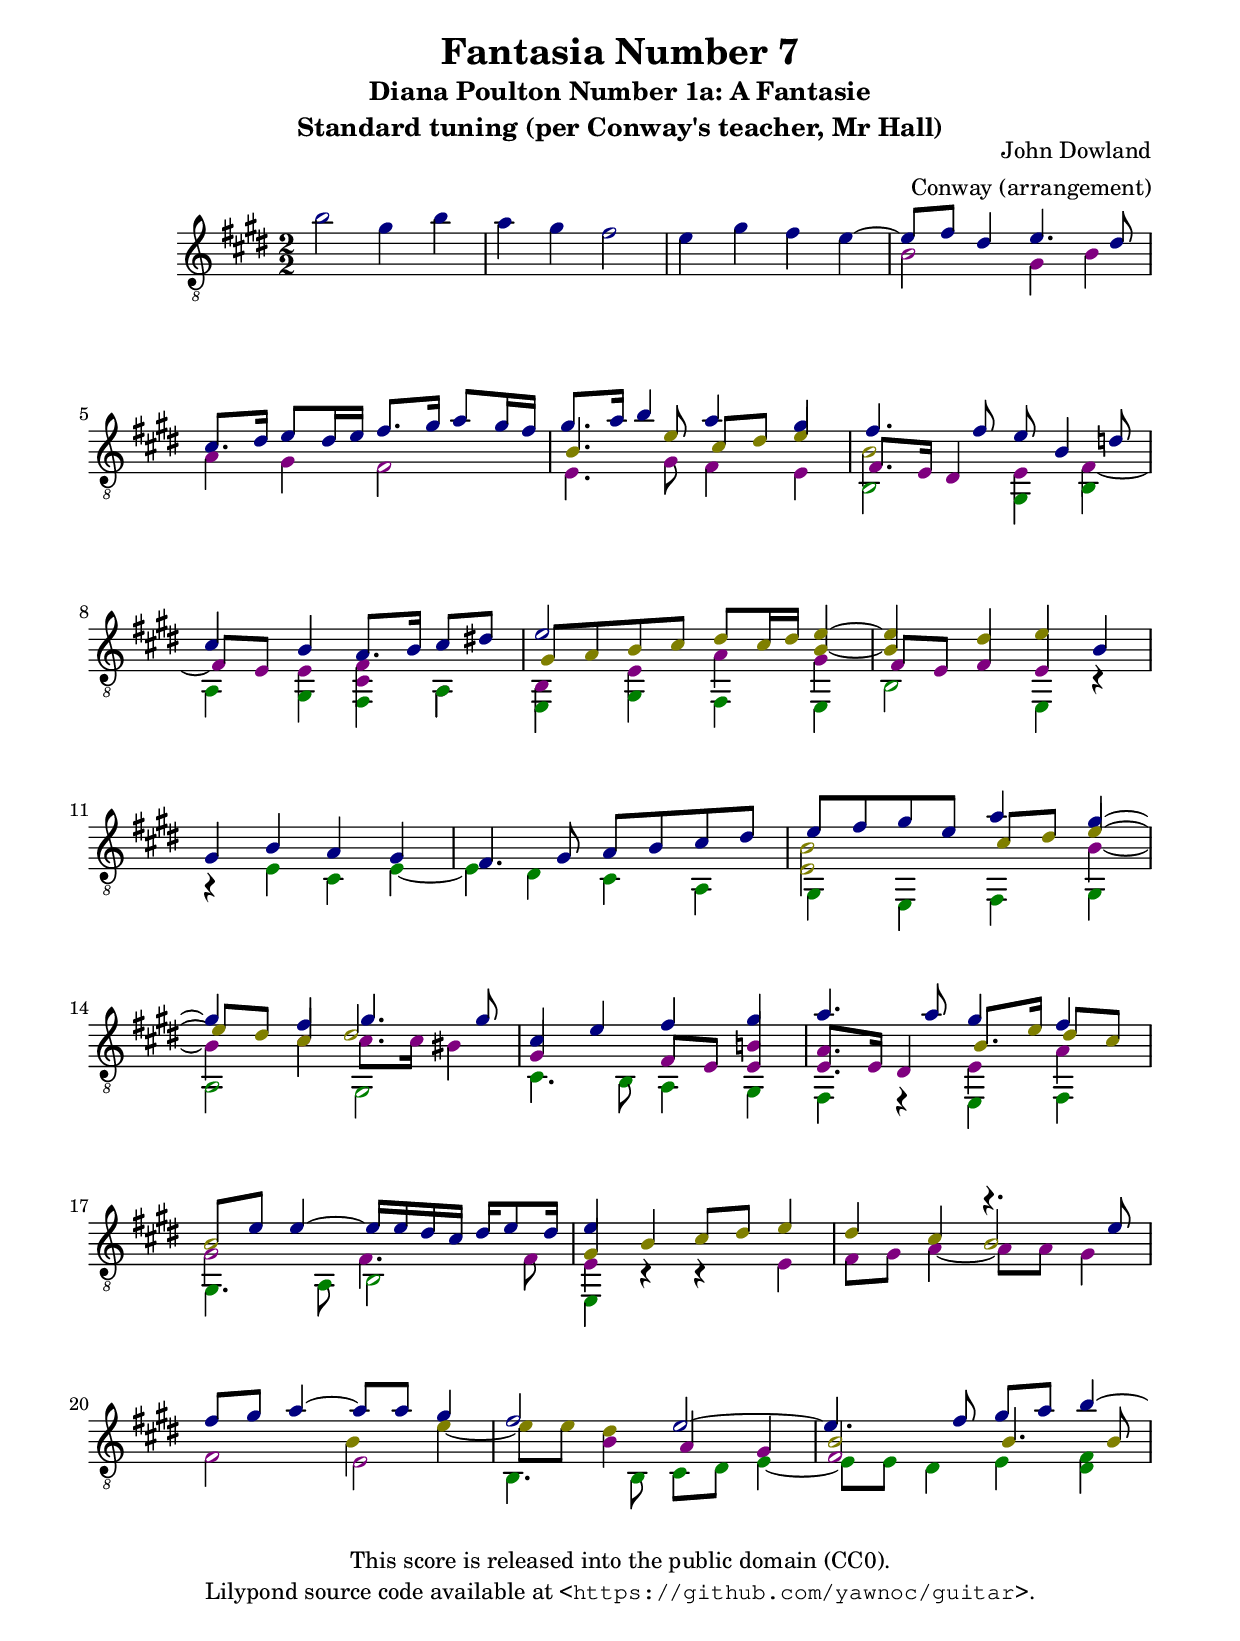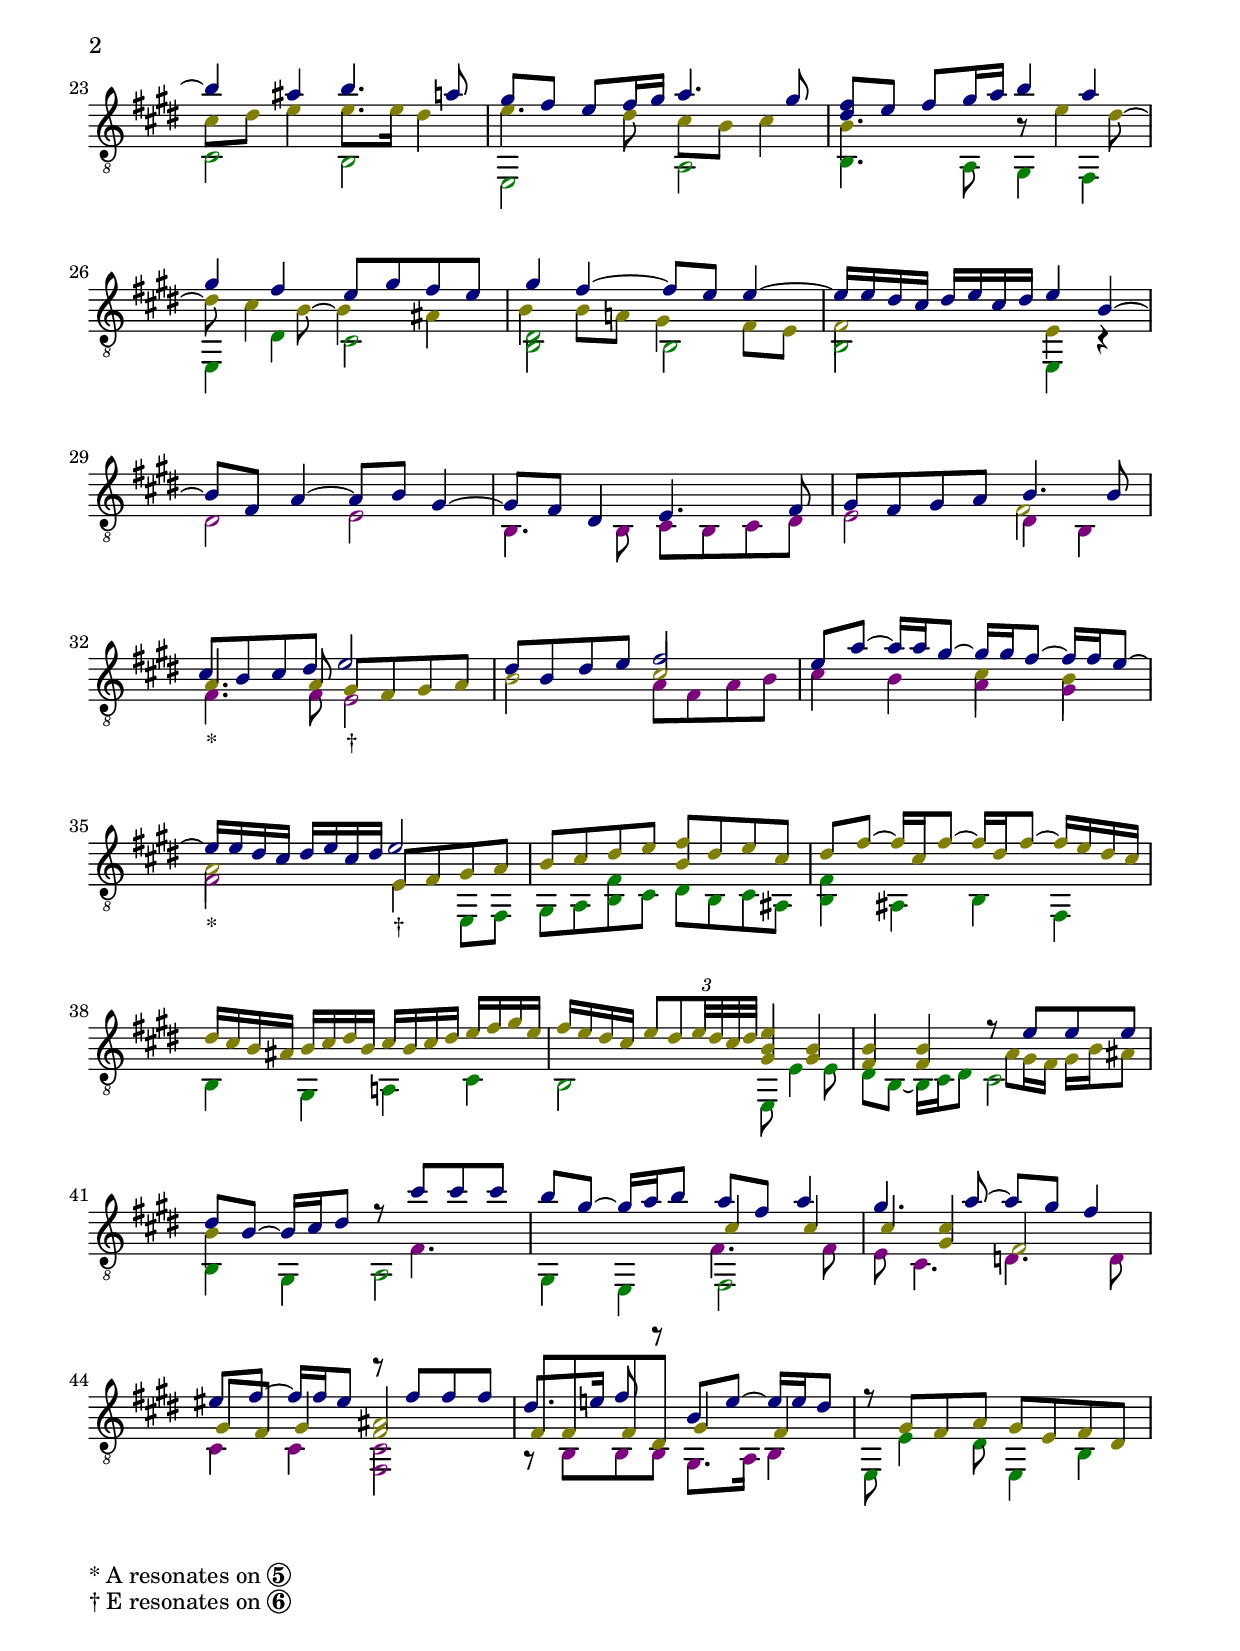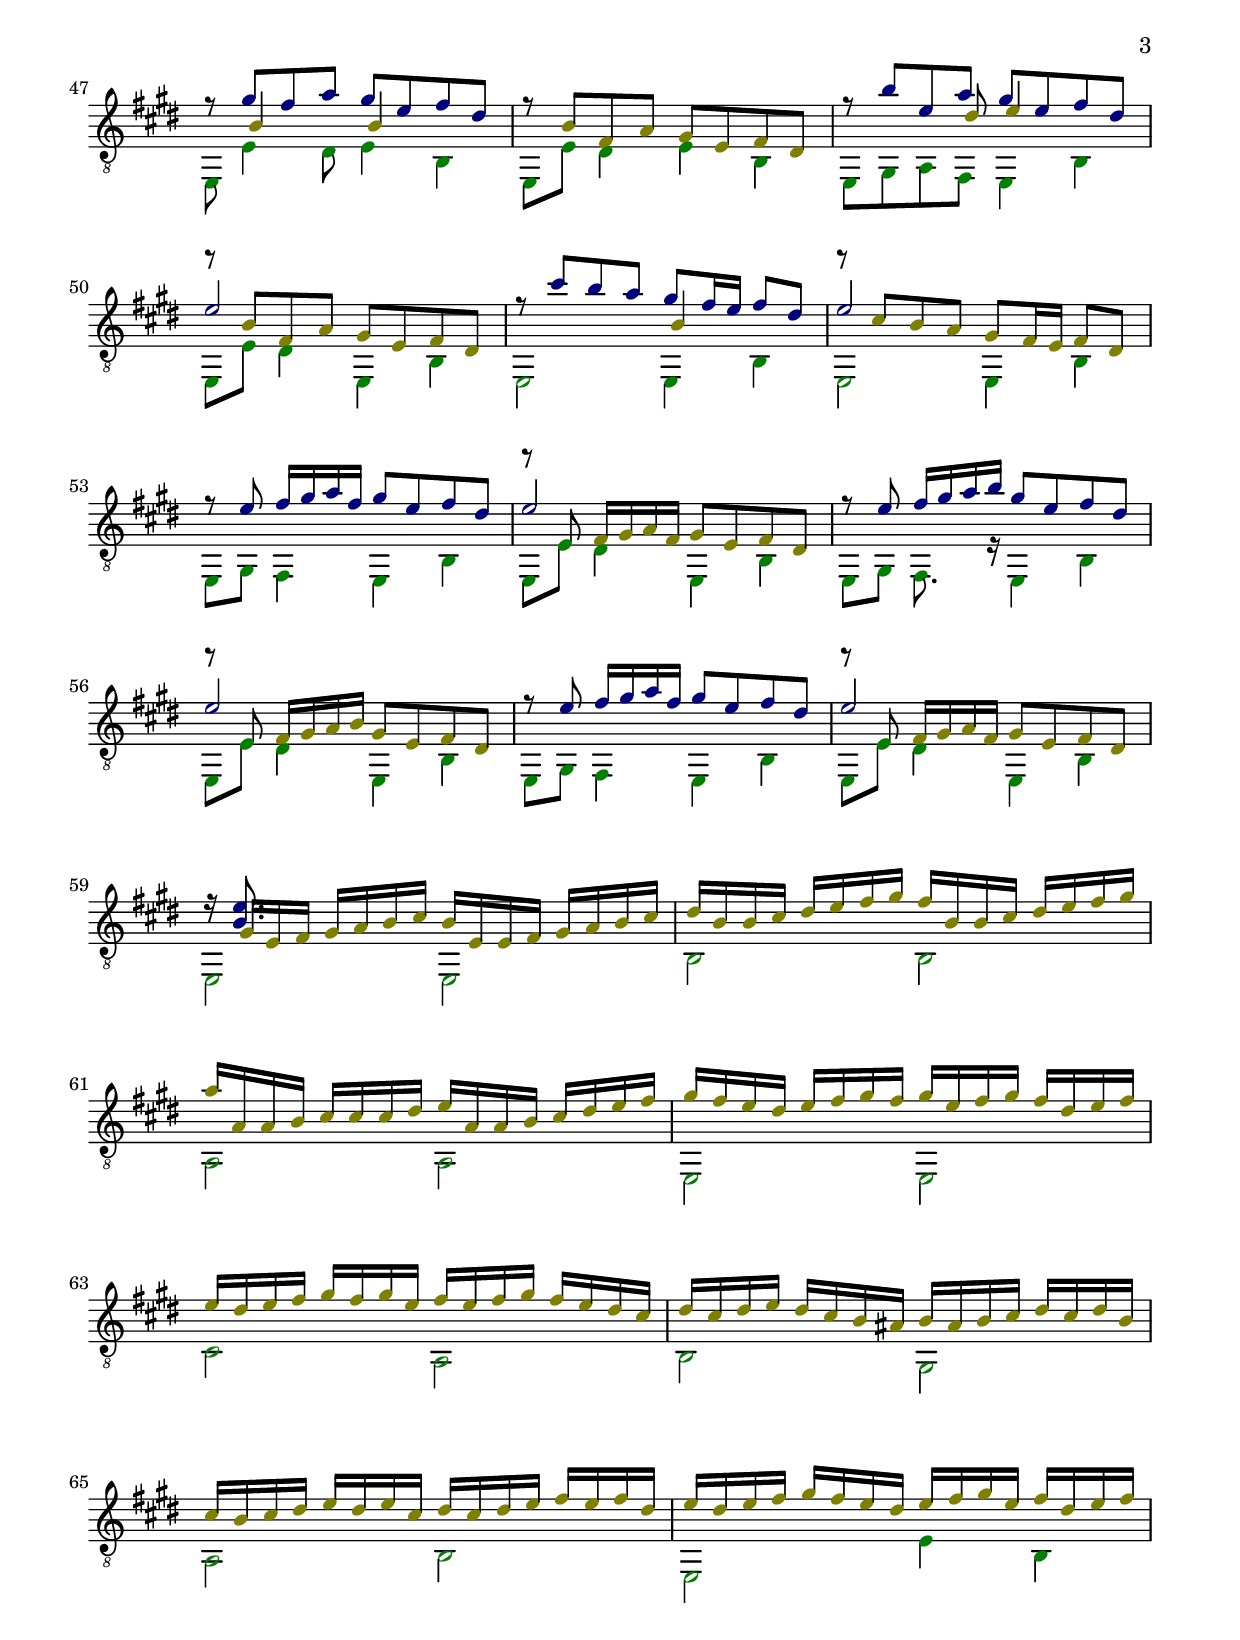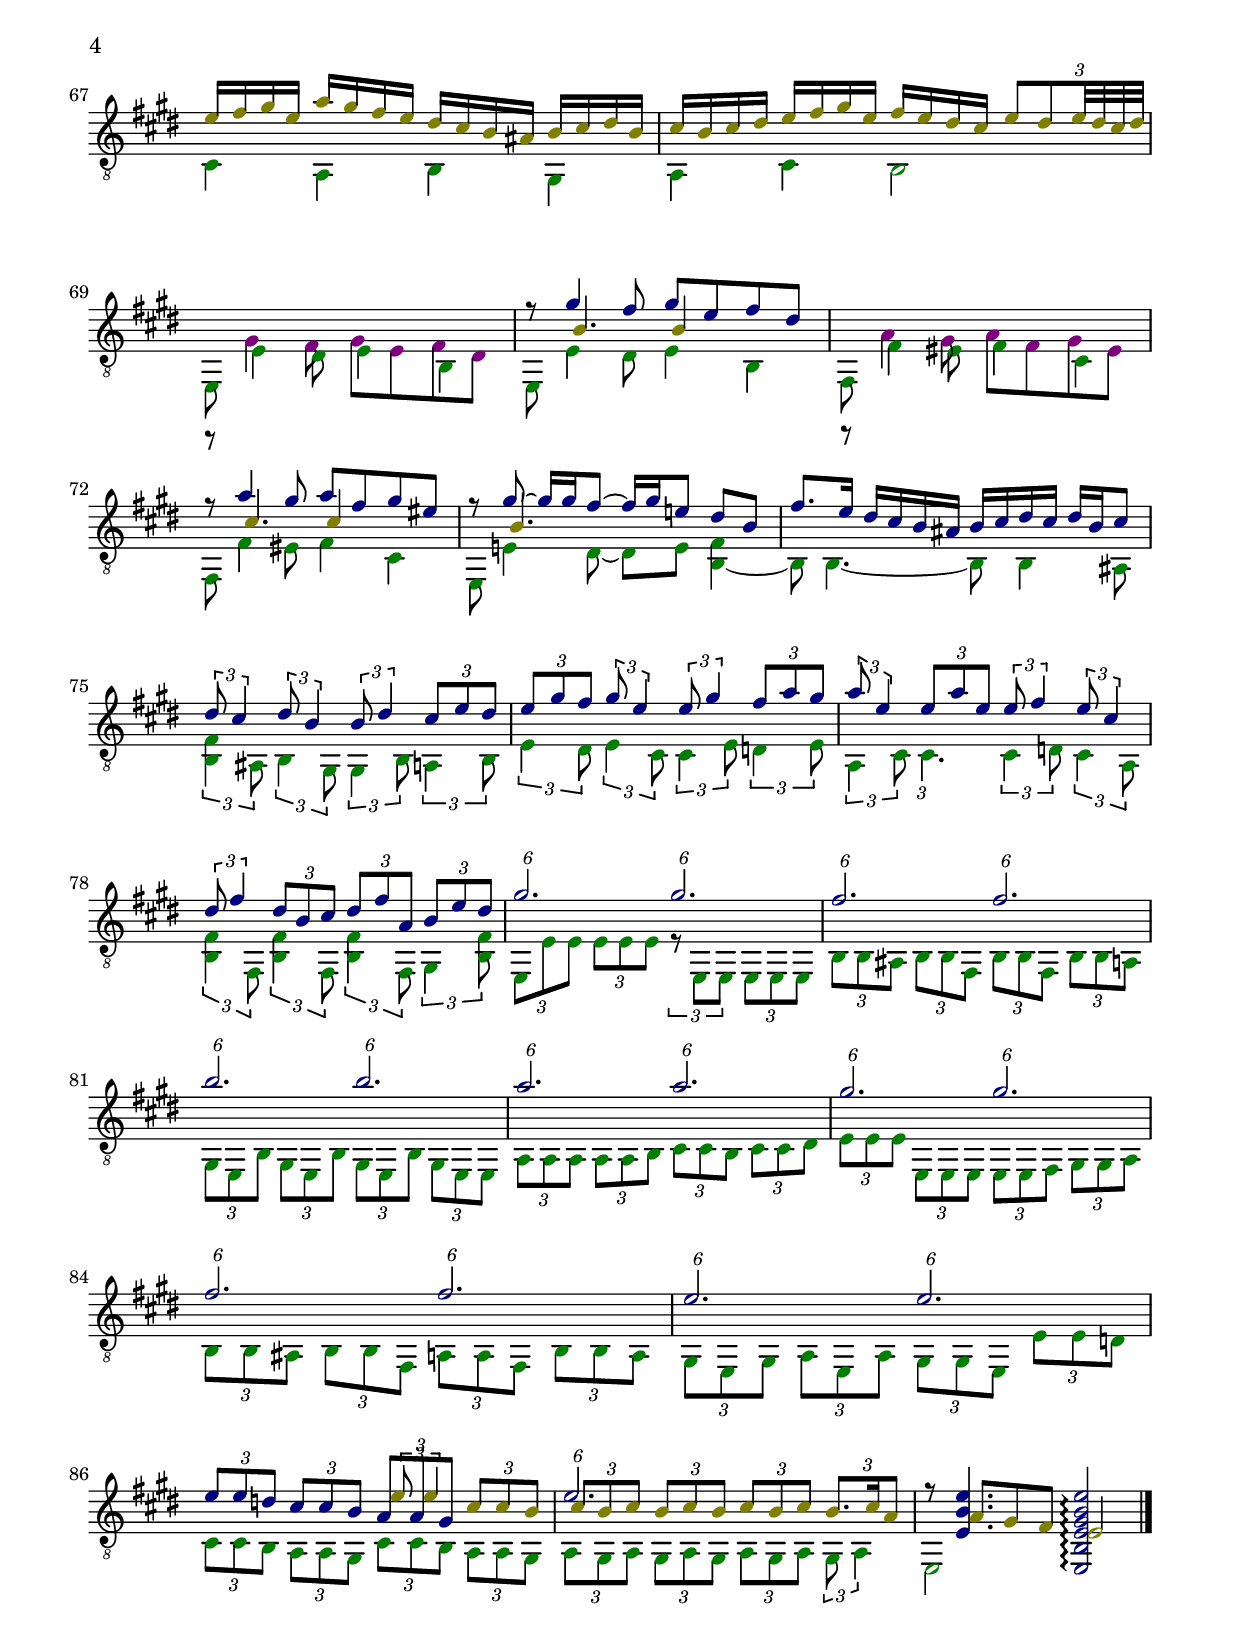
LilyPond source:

\version "2.18.2"


%%%%%%%%%%%%%%%%%%%%%%%%%%%%%%%%%%%%%%%%%%%%%%%%%%%%%%%%%%%%%%%%
% General
%%%%%%%%%%%%%%%%%%%%%%%%%%%%%%%%%%%%%%%%%%%%%%%%%%%%%%%%%%%%%%%%

\paper {
  top-margin = 1.5\cm
  left-margin = 1.5\cm
  right-margin = 1.5\cm
  bottom-margin = 1.5\cm
  ragged-last-bottom = ##f
  footnote-separator-markup = \markup { \vspace #1.5 }
}

globalSettings = {
  \accidentalStyle modern
  \compressFullBarRests
  \mergeDifferentlyHeadedOn
  \mergeDifferentlyDottedOn
  \numericTimeSignature
  \pointAndClickOff
  \override TextScript.extra-offset = #'(0 . 0.7)
  \override Score.FootnoteItem.annotation-line = ##f
}

origin-url = "https://github.com/yawnoc/guitar"

\header {
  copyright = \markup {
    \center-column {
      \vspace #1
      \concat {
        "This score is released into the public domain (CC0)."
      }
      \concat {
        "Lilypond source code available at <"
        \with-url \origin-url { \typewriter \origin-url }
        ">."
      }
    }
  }
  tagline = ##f
}

triplet = #(define-music-function
  (parser location music) (ly:music?)
  #{
    \tuplet 3/2 { $music }
  #}
)

tripletDuple = #(define-music-function
  (parser location music) (ly:music?)
  #{
    \tuplet 6/4 { $music }
  #}
)

overrideBeamedStemLengths = #(define-scheme-function
  (parser location lengths) (list?)
  #{
    \override Stem.details.beamed-lengths = $lengths
  #}
)
revertBeamedStemLengths = { \revert Stem.details.beamed-lengths }

overrideBeamVerticalPositions = #(define-scheme-function
  (parser location positions) (pair?)
  #{
    \override Beam.positions = $positions
  #}
)

%%%%%%%%%%%%%%%%%%%%%%%%%%%%%%%%%%%%%%%%%%%%%%%%%%%%%%%%%%%%%%%%
% Semantic bar lines
%%%%%%%%%%%%%%%%%%%%%%%%%%%%%%%%%%%%%%%%%%%%%%%%%%%%%%%%%%%%%%%%

barLineGoto = { \bar "||" }
barLineKeyChange = { \bar "||" }
barLineEnd = { \bar "|." }

%%%%%%%%%%%%%%%%%%%%%%%%%%%%%%%%%%%%%%%%%%%%%%%%%%%%%%%%%%%%%%%%
% Guitar notation
%%%%%%%%%%%%%%%%%%%%%%%%%%%%%%%%%%%%%%%%%%%%%%%%%%%%%%%%%%%%%%%%

stringNumbersAbove = { \set stringNumberOrientations = #'(up) }
stringNumbersBelow = { \set stringNumberOrientations = #'(down) }

fingeringAbove = { \set fingeringOrientations = #'(up) }
fingeringBelow = { \set fingeringOrientations = #'(down) }
fingeringAleft = { \set fingeringOrientations = #'(left) }
fingeringAright = { \set fingeringOrientations = #'(right) }

startGraceMusic = {
  <>(
  \override Fingering.font-size = -6
}
stopGraceMusic = {
  \revert Fingering.font-size
  <>)
}

overrideHorizontalShift = #(define-scheme-function
  (parser location distance) (number?)
  #{
    \override NoteColumn.force-hshift = $distance
  #}
)
revertHorizontalShift = { \revert NoteColumn.force-hshift }

barreSpan = #(define-music-function
  (parser location label offsetPair music)
  (string? (pair? (cons 0 0)) ly:music?)
  (let
    (
      (elements (extract-named-music music '(NoteEvent EventChord)))
    )
    (if
      (pair? elements)
      (let
        (
          (first-element (first elements))
          (last-element (last elements))
        )
        (set!
          (ly:music-property first-element 'articulations)
          (cons
            (make-music 'TextSpanEvent 'span-direction -1)
            (ly:music-property first-element 'articulations)
          )
        )
        (set!
          (ly:music-property last-element 'articulations)
          (cons
            (make-music 'TextSpanEvent 'span-direction 1)
            (ly:music-property last-element 'articulations)
          )
        )
      )
    )
  )
  #{
    \once \override TextSpanner.font-shape = #'upright
    \once \override TextSpanner.style = #'line
    \once \override TextSpanner.extra-offset = #offsetPair
    \once \override TextSpanner.bound-details = #`(
      (left
        (text . ,#{ \markup { \raise #-0.7 { #label \hspace #0.7 }} #})
        (Y . 0)
        (padding . -0.8)
        (attach-dir . -2)
      )
      (right
        (text . ,#{ \markup { \draw-line #'(0 . -1.3) } #}) ;; draw hook
        (Y . 0)
        (padding . -0.5)
        (attach-dir . 2)
      )
    )
    \once \override TextSpanner #'after-line-breaking = #(lambda (grob)
      (let*
        (
          (originalGrob (ly:grob-original grob))
          (splitGrobs (ly:spanner-broken-into originalGrob))
        )
        (if
          (and
            (>= (length splitGrobs) 2)
            (not (eq? (car (last-pair splitGrobs)) grob))
          )
          (begin
            (ly:grob-set-nested-property! grob
              '(bound-details right text)
              #{ \markup { \draw-line #'(0 . 0) } #} ;; suppress draw hook
            )
            (ly:grob-set-property! grob
              'extra-offset
              (cons
                (car offsetPair)
                (+ (cdr offsetPair) 0.7) ;; correction for suppressed hook
              )
            )
            (ly:grob-set-nested-property! grob
              '(bound-details right padding)
              #'-3 ;; increase spanner length
            )
          )
        )
      )
    )
    $music
  #}
)

barre = #(define-scheme-function
  (parser location label) (string?)
  #{
    \markup {
      \center-align {
        \hspace #0.7
        $label
      }
    }
  #}
)

nudgeNextBarre = #(define-scheme-function
  (parser location distance) (number?)
  #{
    \once \override TextScript.X-offset = $distance
  #}
)

position = #(define-scheme-function
  (parser location label) (string?)
  #{
    \markup {
      \center-align {
        \hspace #0.5
        $label
      }
    }
  #}
)

#(define-markup-command
  (markupString layout properties stringNumber) (markup?)
  (interpret-markup layout properties
    #{
      \markup \circle { \bold #stringNumber }
    #}
  )
)

#(define-markup-command
  (resonatesOn layout properties note stringNumber) (markup? markup?)
  (interpret-markup layout properties
    #{
      \markup { #note "resonates on" \markupString #stringNumber }
    #}
  )
)

%%%%%%%%%%%%%%%%%%%%%%%%%%%%%%%%%%%%%%%%%%%%%%%%%%%%%%%%%%%%%%%%
% Goto statements
%%%%%%%%%%%%%%%%%%%%%%%%%%%%%%%%%%%%%%%%%%%%%%%%%%%%%%%%%%%%%%%%

overrideGotoVisibility = {
  \once \override Score.RehearsalMark #'break-visibility = #'#(#t #t #f)
}

makeGotoMark = #(define-scheme-function
  (parser location label) (string?)
  #{
    \mark \markup { \small \italic $label }
  #}
)

simultaneousMarkSeparator = {
  \cadenzaOn
    s1073741824 % stupid, but works
  \cadenzaOff
}

coda = {
  \overrideGotoVisibility
  \mark \markup { \musicglyph #"scripts.coda" }
}

fine = {
  \overrideGotoVisibility
  \makeGotoMark Fine
}

dcAlCoda = {
  \overrideGotoVisibility
  \makeGotoMark "D.C. al Coda"
}

dcAlFine = {
  \overrideGotoVisibility
  \makeGotoMark "D.C. al Fine"
}

toCoda = {
  \overrideGotoVisibility
  \makeGotoMark "to Coda"
}



\header {
  title = "Fantasia Number 7"
  subtitle = \markup {
    \center-column {
      "Diana Poulton Number 1a: A Fantasie"
      "Standard tuning (per Conway's teacher, Mr Hall)"
    }
  }
  composer = "John Dowland"
  arranger = "Conway (arrangement)"
}


initialSignatures = {
  \clef "treble_8"
  \key e \major
  \time 2/2
  \set Timing.beamExceptions = #'()
  \set Timing.baseMoment = #(ly:make-moment 1/4)
  \set Timing.beatStructure = #'(1 1 1 1)
  \set Timing.beamExceptions = #'(
    (
      end
        .
      (
        ((1 . 8) . (4 4)) ;; quavers by fours
        ((1 . 12) . (3 3 3 3)) ;; anything shorter by beat
      )
    )
  )
}


highVoiceMusic = {
  
  \override NoteHead.color = #darkblue
  
  % Main theme high
  \barNumberCheck #1
  \relative c'' {
    \stemDown
    b2 gis4 b |
    a gis fis2 |
    e4 gis fis e~ |
    \stemUp
    e8 fis dis4 e4. dis8 |
    cis8. dis16 e8 dis16 e fis8. gis16 a8 gis16 fis |
    gis8. a16 b4 a gis |
    \once \overrideHorizontalShift #0.3 fis4. fis8 e8 b4 d8 |
    cis4 b a8. b16 cis8 dis |
    e2 s2 |
    s2 s4
  }
  
  % Main theme low
  \barNumberCheck #10
  \relative c' {
    b4 |
    gis b a gis |
    fis4. gis8 a b cis dis |
    e fis gis e a4 gis~ |
    gis
      \shiftOn
        \once \overrideHorizontalShift #0
        fis
      \shiftOff
      \once \overrideHorizontalShift #0.45 gis4. gis8 |
    cis,4 e fis gis |
    a4. a8 gis4 fis |
    \once \hide NoteHead b,8 e e4~ e16 e dis cis dis16 e8 dis16 |
    e4
  }
  
  % Tee-tee taa high
  \barNumberCheck #18
  \relative c'' {
    s4 s2 |
    s2 c4.\rest e,8 |
    fis8 gis a4~ a8 a gis4 |
    fis2 e2~ |
    \once \overrideHorizontalShift #-0.25 e4. fis8 gis8 a b4~ |
    b ais b4. a8 |
    gis8 fis e8 fis16 gis a4. gis8 |
    <fis dis>8 e fis8 gis16 a b4 a |
    gis fis e8 gis fis e |
    gis4 fis~ fis8 e e4~ |
    e16 e dis cis dis e cis dis e4
  }
  
  % Tee-tee taa low
  \barNumberCheck #28
  \relative c' {
    b4~ |
    b8 fis a4~ a8 b gis4~ |
    gis8 fis dis4 e4. fis8 |
    gis fis gis a b4. b8 |
    \shiftOn
    \overrideHorizontalShift #-0.45 cis b cis dis e2 |
    \revertHorizontalShift
    dis8 b dis e \once \overrideHorizontalShift #0 fis2 |
    \shiftOff
    e8 a~ a16 a gis8~ gis16 gis fis8~ fis16 fis e8~ |
    e16 e dis cis dis e cis dis
      \once \shiftOn
      \once \overrideHorizontalShift #-0.3
      e2 |
  }
  
  % Ascending scale
  \barNumberCheck #36
  {
    s1 * 3 |
    s2
  }
  
  % Tee-tee-tee
  \barNumberCheck #39
  \relative c' {
    s2 |
    s2 r8 e e e |
    dis b~ b16 cis dis8 r8 cis' cis cis |
    b8 gis~ gis16 a b8 a8 fis a4 |
    gis4. a8~ a gis fis4 |
    eis8 fis~ fis16 fis eis8 r8 fis fis fis |
    dis8. e16 fis8 r b,8 e~ e16 e dis8 |
  }
  
  % Majestic theme
  \barNumberCheck #46
  \relative c'' {
    s1 |
    r8 gis fis a gis e fis dis |
    s1 |
    r8 b' e, a gis e fis dis |
    e2 s2 |
    r8 cis' b a gis8 fis16 e fis8 dis |
    e2 s2 |
    r8 e fis16 gis a fis gis8 e fis dis |
    e2 s2 |
    r8 e fis16 gis a b gis8 e fis dis |
    e2 s2 |
    r8 e fis16 gis a fis gis8 e fis dis |
    e2 s2 |
  }
  
  % Scale runs
  \barNumberCheck #59
  \relative c' {
    r16 <e b>8. s4 s2 |
    s1 * 9 |
  }
  
  % Majestic interlude
  \barNumberCheck #69
  \relative c'' {
    s1 |
    r8 gis4 fis8 gis e fis dis |
    s1 |
    r8 a'4 gis8 a fis gis eis |
    r8 gis~ gis16 gis fis8~ fis16 gis e8 dis b |
    fis'8. e16 dis cis b ais
      b16 cis dis cis dis b cis8 |
  }
  
  % Triple runs
  \barNumberCheck #75
  \relative c' {
    \triplet { dis8 cis4 } \triplet { dis8 b4 }
      \triplet { b8 dis4 } \triplet { cis8 e dis } |
    \triplet { e8 gis fis } \triplet { gis8 e4 }
      \triplet { e8 gis4 } \triplet { fis8 a gis } |
    \triplet { a8 e4 } \triplet { e8 a e }
      \triplet { e8 fis4 } \triplet { e8 cis4 } |
    \triplet { dis8 fis4 } \triplet { dis8 b cis }
      \triplet { dis8 fis a, } \triplet { b e dis } |
    \tripletDuple { gis2. } \tripletDuple { gis } |
    \tripletDuple { fis } \tripletDuple { fis } |
    \tripletDuple { b } \tripletDuple { b } |
    \tripletDuple { a } \tripletDuple { a } |
    \tripletDuple { gis } \tripletDuple { gis } |
    \tripletDuple { fis } \tripletDuple { fis } |
    \tripletDuple { e } \tripletDuple { e } |
    \triplet { e8 e d } \triplet { cis cis b }
      \triplet { a a gis } s4 |
    \tripletDuple { e'2. } s2 |
  }
  
  % Finishing chords
  \barNumberCheck #88
  \relative c {
    r8 <e b' e>4.
      <e, b' e gis b e>2 \arpeggio
      \barLineEnd
  }
  
}


lowVoiceMusic = {
  
  \override NoteHead.color = #darkgreen
  
  % Main theme high
  \barNumberCheck #1
  \relative c {
    s1 * 6 |
    b2 gis4 b |
    a gis fis a |
    e gis fis e |
    b'2 e,4
  }
  
  % Main theme low
  \barNumberCheck #10
  \relative c {
    r4 |
    r4 e cis e~ |
    e dis cis a |
    gis e fis gis |
    a2 gis |
    cis4. b8 a4 gis |
    fis r e fis |
    gis4. a8 b2 |
    e,4
  }
  
  % Tee-tee taa high
  \barNumberCheck #18
  \relative c {
    s4 s4 s4 |
    s1 * 2 |
    b4. b8 cis8 dis e4~ |
    \once \overrideHorizontalShift #1 e8 e dis4 e4 <dis fis> |
    cis2 b |
    e, a |
    b4. a8 gis4 fis |
    e dis' cis2 |
    <b dis> b |
    b e,4
  }
  
  % Tee-tee taa low
  \barNumberCheck #28
  \relative c {
    r4 |
    s1 * 6 |
    s2
  }
  
  % Ascending scale
  \barNumberCheck #35
  \relative c, {
    s4 e8 fis |
    gis a <b fis'> cis dis b cis ais |
    <b fis'>4 ais b fis |
    b gis a cis |
    b2
  }
  
  % Tee-tee-tee
  \barNumberCheck #39
  \relative c, {
    e8 e'4 e8 |
    dis8 b~ b16 cis dis8 cis2 |
    b4 gis a2 |
    gis4 e fis2 |
    s1 * 3 |
  }
  
  % Majestic theme
  \barNumberCheck #46
  \relative c, {
    e8 e'4 dis8 e,4 b' |
    e,8 e'4 dis8 e4 b |
    e,8 e' dis4 e b |
    e,8 gis a fis e4 b' |
    e,8 e' dis4 e, b' |
    e,2 e4 b' |
    e,2 e4 b' |
    e,8 gis fis4 e b' |
    e,8 e' dis4 e, b' |
    e,8[ gis] fis8. r16 e4 b' |
    e,8 e' dis4 e, b' |
    e,8 gis fis4 e b' |
    e,8 e' dis4 e, b' |
  }
  
  % Scale runs
  \barNumberCheck #59
  \relative c, {
    e2 e |
    b' b |
    a a |
    e e |
    cis' a |
    b gis |
    a b |
    e, e'4 b |
    cis a b gis |
    a cis b2 |
  }
  
  % Majestic interlude
  \barNumberCheck #69
  \relative c, {
    e8 e'4 dis8 e4 b |
    e,8 e'4 dis8 e4 b |
    fis8 fis'4 eis8 fis4 cis |
    fis,8 fis'4 eis8 fis4 cis |
    e,8 e'4 dis8~ dis e <b~ fis'>4 |
    b8 b4.~ b8 b4 ais8 |
  }
  
  % Triple runs
  \barNumberCheck #75
  \relative c {
    \triplet { <b fis'>4 ais8 } \triplet { b4 gis8 }
      \triplet { gis4 b8 } \triplet { a4 b8 } |
    \triplet { e4 dis8 } \triplet { e4 cis8 }
      \triplet { cis4 e8 } \triplet { d4 e8 } |
    \triplet { a,4 cis8 } \triplet { cis4. }
      \triplet { cis4 d8 } \triplet { cis4 a8 } |
    \triplet { <b fis'>4 fis8 } \triplet { <b fis'>4 fis8 }
      \triplet { <b fis'>4 fis8 } \triplet { gis4 <b fis'>8 } |
    \triplet { e,8 e' e } \triplet { e e e }
      \triplet { r e, e } \triplet { e e e } |
    \triplet { b' b ais } \triplet { b b fis }
      \triplet { b b fis } \triplet { b b a } |
    \triplet { gis e b' } \triplet { gis e b' }
      \triplet { gis e b' } \triplet { gis e e } |
    \triplet { a a a } \triplet { a a b }
      \triplet { cis cis b } \triplet { cis cis dis } |
    \triplet { e e e } \triplet { e, e e }
      \triplet { e e fis } \triplet { gis gis a } |
    \triplet { b b ais } \triplet { b b fis }
      \triplet { a a fis } \triplet { b b a } |
    \triplet { gis e gis } \triplet { a e a }
      \triplet { gis gis e } \triplet { e' e d } |
    \triplet { cis cis b } \triplet { a a gis }
      \triplet { cis cis b } \triplet { a a gis } |
    \triplet { a gis a } \triplet { gis a gis }
      \triplet { a gis a } \triplet { gis8 a4 } |
  }
  
  % Finishing chords
  \barNumberCheck #88
  \relative c, {
    e2 s2 |
  }
  
}


upperMiddleVoiceMusic = {
  
  \override NoteHead.color = #darkyellow
  
  % Main theme high
  \barNumberCheck #1
  \relative c' {
    s1 * 5 |
    \once \overrideHorizontalShift #0.4 b4. e8
      cis8 dis
      \once \overrideHorizontalShift #0 e4 |
    \stemDown
    \once \overrideHorizontalShift #0 b2 s2 |
    \stemUp
    s1 |
    gis8 a b cis dis8 cis16 \shiftOff dis <e~ b_~>4 |
    <e b> dis e
    \shiftOn
  }
  
  % Main theme low
  \barNumberCheck #10
  \relative c' {
    s4 |
    s1 * 2 |
    \stemDown
    <b e,>2
    \stemUp
      cis8 dis \once \overrideHorizontalShift #0 e4~ |
    e8 dis
      \shiftOff cis4 \shiftOn
      \once \overrideHorizontalShift #-0.75 dis2 |
    s1 |
    s2 \stemUp b8. e16 dis8 cis |
      \once \overrideHorizontalShift #-0.07
      \once \hide Stem
        b2
      s2 |
    \once \overrideHorizontalShift #0 gis4
  }
  
  % Tee-tee taa high
  \barNumberCheck #18
  \relative c' {
    b4 cis8 dis e4 |
    dis4 cis b2 |
    \stemDown
    s2 b4 e_~ |
    \once \overrideHorizontalShift #0.9 e8 e
      \once \overrideHorizontalShift #0 dis4 s2 |
    \once \overrideHorizontalShift #0
    \once \hide Stem
      b2
    \stemUp
      b4. b8 |
    \stemDown
    \overrideHorizontalShift #0
    cis8 dis e4 e8. e16 dis4 |
    e4. dis8 cis8 b cis4 |
    b4. s8 b8\rest e4 dis8~ |
    dis8 cis4 b8~
    \revertHorizontalShift
      b4 ais |
    b4 b8 a gis4 fis8 e |
    \overrideHorizontalShift #0
    fis2 e4
    \revertHorizontalShift
    \stemUp
  }
  
  % Tee-tee taa low
  \barNumberCheck #28
  \relative c {
    s4 |
    s1 * 2 |
    s2 \stemDown fis2 \stemUp |
    \shiftOff
    \footnote "*" #'(0 . -4) \markup { "*" \resonatesOn A 5 }
    a4. a8 gis fis gis a |
    \stemDown b2 \stemUp cis |
    \shiftOn
    s2
      \stemDown
      \overrideHorizontalShift #0
      cis4 b |
    \footnote "*" #'(0 . -4) \markup { }
    a2
      \stemUp
      \revertHorizontalShift
  }
  
  % Ascending scale
  \barNumberCheck #35
  \relative c {
    \shiftOff
    e8 fis gis a |
    b cis dis e <fis b,> dis e cis |
    dis fis~ fis16 cis fis8~ fis16 dis fis8~ fis16 e dis cis |
    dis cis b ais b cis dis b cis b cis dis e fis gis e |
    fis e dis cis \triplet { e8 dis e32 dis cis dis } <e b gis>4
    \shiftOn
  }
  
  % Tee-tee-tee
  \barNumberCheck #39
  \relative c' {
    <b gis>4 |
    <b fis> <b fis>
      \stemDown
      \once \overrideHorizontalShift #1.3
      a8 gis16 fis gis16 b ais8 |
    \once \overrideHorizontalShift #0 b4 s4 s2 |
      \stemUp
    s2 cis4 cis |
    cis <cis gis> fis,2 |
    gis8 fis gis4 <ais fis>2 |
    fis8 fis fis dis gis4 fis |
  }
  
  % Majestic theme
  \barNumberCheck #46
  \relative c' {
    r8 gis fis a gis e fis dis |
    s8 b'4 s8 b4 s4 |
    r8 b8 fis a gis e fis dis |
    s4. dis'8 e4 s4 |
    r8 b8 fis a gis e fis dis |
    s2 b'4 s4 |
    r8 cis b a gis8 fis16 e fis8 dis |
    s1 |
    r8 e fis16 gis a fis gis8 e fis dis |
    s1 |
    r8 e fis16 gis a b gis8 e fis dis |
    s1 |
    r8 e fis16 gis a fis gis8 e fis dis |
  }
  
  % Scale runs
  \barNumberCheck #59
  \relative c' {
    s16 gis e fis gis a b cis
      b e, e fis gis a b cis |
    dis b b cis dis e fis gis
      fis b, b cis dis e fis gis |
    a a, a b cis cis cis dis
      e a, a b cis dis e fis |
    gis fis e dis e fis gis fis
      gis e fis gis fis dis e fis |
    e dis e fis gis fis gis e
      fis e fis gis fis e dis cis |
    dis cis dis e dis cis b ais
      b ais b cis dis cis dis b |
    cis b cis dis e dis e cis
      dis cis dis e fis e fis dis |
    e dis e fis gis fis e dis
      e fis gis e
      fis dis e fis |
    e fis gis e
      a gis fis e
      dis cis b ais
      b cis dis b |
    cis b cis dis
      e fis gis e
      fis e dis cis
      \triplet { e8 dis e32 dis cis dis } |
  }
  
  % Majestic interlude
  \barNumberCheck #69
  \relative c' {
    s1 |
    s8 b4. b4 s4 |
    s1 |
    s8 cis4. cis4 s4 |
    s8 b4. s2 |
    s1 |
  }
  
  % Triple runs
  \barNumberCheck #75
  \relative c' {
    s1 * 11 |
    s2 \triplet { e8 e4 } \triplet { cis8 cis b } |
    \triplet { cis b cis } \triplet { b cis b }
      \triplet { cis b cis } \triplet { b8. cis16 a8 } |
  }
  
  % Finishing chords
  \barNumberCheck #88
  \relative c' {
    s8 a gis fis e2 |
  }
  
}


lowerMiddleVoiceMusic = {
  
  \override NoteHead.color = #darkmagenta
  
  % Main theme high
  \barNumberCheck #1
  \relative c' {
    s1 * 3 |
    \shiftOff
    b2 gis4 b |
    a gis fis2 |
    \once \overrideHorizontalShift #0.3 e4. gis8 fis4 e |
    \shiftOn
    \stemUp
    \overrideBeamedStemLengths #'(3)
    fis8. e16 dis4 \stemDown
    \revertBeamedStemLengths
      \overrideHorizontalShift #0 e4 fis~ |
      \revertHorizontalShift
    \stemUp
    fis8 e \stemDown
      \overrideHorizontalShift #0 e4 <cis fis>4 a |
    b e a gis |
      \revertHorizontalShift
    \stemUp
    fis8 e
      \overrideHorizontalShift #0 fis4 e
      \revertHorizontalShift
    \stemDown
  }
  
  % Main theme low
  \barNumberCheck #10
  \relative c {
    s4 |
    s1 * 2 |
    s2 s4 \overrideHorizontalShift #0 b'4~ |
    b \revertHorizontalShift
      \shiftOff cis \shiftOn
      \overrideBeamedStemLengths #'(3)
      \once \overrideHorizontalShift #0.3
        cis8. cis16
      \revertBeamedStemLengths
      bis4 |
    \stemUp
    \once \overrideHorizontalShift #0 gis4 s4
      \once \overrideHorizontalShift #0 fis8 e
      \once \overrideHorizontalShift #0 <e b'>4 |
    \once \overrideHorizontalShift #0 <e a>8. e16 dis4
      \stemDown
      \overrideHorizontalShift #0 e4 a |
      \revertHorizontalShift
    \once \overrideHorizontalShift #-0.07 gis2 fis4. fis8 |
    \once \overrideHorizontalShift #0 e4
  }
  
  % Tee-tee taa high
  \barNumberCheck #18
  \relative c {
    \shiftOff
    r4 r e |
    fis8 gis a4~ a8 a gis4 |
    fis2 e |
    \shiftOn
    \stemUp
    s4
      \once \overrideHorizontalShift #0
      \once \hide Stem
        b'
      a gis |
    \once \overrideHorizontalShift #0 fis2 s2 |
    \stemDown
    s1 * 5 |
    s2 s4
  }
  
  % Tee-tee taa low
  \barNumberCheck #28
  \relative c {
    s4 |
    \shiftOff
    dis2 e |
    b4. b8 cis b cis dis |
    e2 dis4 b |
    fis'4. fis8
      \footnote "†" #'(0 . -2.5) \markup { "†" \resonatesOn E 6 }
      e2 |
    s2 a8 fis a b |
    cis4 b a gis |
    fis2
      \footnote "†" #'(0 . -2.5) \markup { }
      e4
    \shiftOn
  }
  
  % Ascending scale
  \barNumberCheck #35
  {
    s4 |
    s1 * 3 |
    s2
  }
  
  % Tee-tee-tee
  \barNumberCheck #39
  \relative c {
    s2 |
    s1 |
    s2 s8 fis4. |
    s2 fis4. fis8 |
    e8 cis4. d4. d8 |
    cis4 cis <cis fis,>2 |
    r8 b b b gis8. a16 b4 |
  }
  
  % Majestic theme
  \barNumberCheck #46
  {
    s1 * 13 |
  }
  
  % Scale runs
  \barNumberCheck #59
  {
    s1 * 10 |
  }
  
  % Majestic interlude
  \barNumberCheck #69
  \relative c' {
    r8 gis4 fis8 gis e fis dis |
    s1 |
    r8 a'4 gis8 a fis gis eis |
    s1 * 3 |
  }
  
}


allMusic = {
  \new Staff \with {
    midiInstrument = #"acoustic guitar (nylon)"
  }
  \globalSettings
  \initialSignatures
  <<
    << \highVoiceMusic >>
      \\
    << \lowVoiceMusic >>
      \\
    << \upperMiddleVoiceMusic >>
      \\
    << \lowerMiddleVoiceMusic >>
  >>
}


\score {
  \allMusic
}

\score {
  \allMusic
  \midi { }
}
